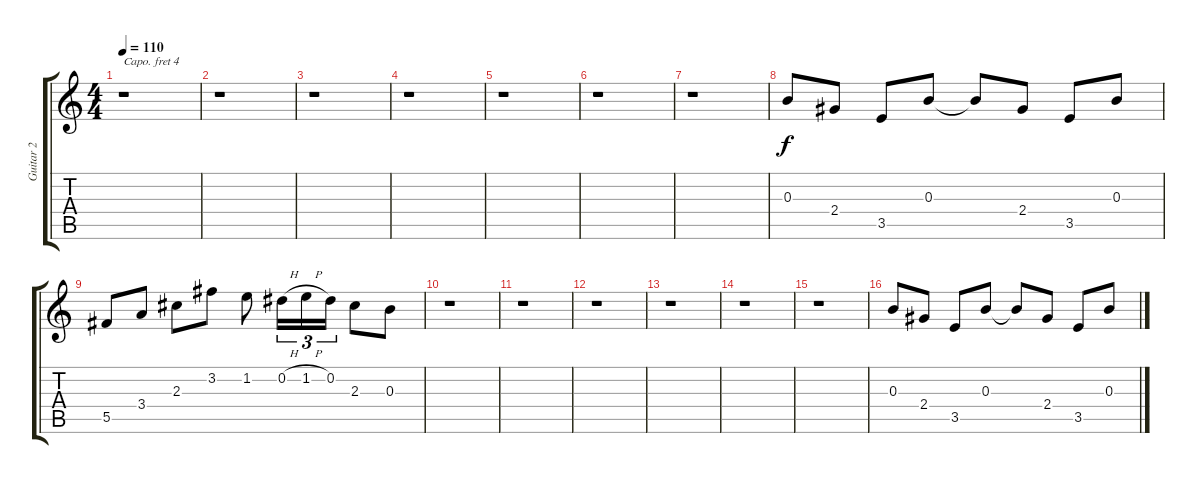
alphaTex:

\track ("Guitar 2" "Guitar 2") {instrument acousticguitarsteel}
\staff {score tabs}
\capo 4
\tuning (E4 B3 G3 D3 A2 E2) {hide}
\ts (4 4)
\tempo 110
\clef g2
\ks c
r.1{dy f} |
r.1 |
r.1 |
r.1 |
r.1 |
r.1 |
r.1 |
0.3.8 2.4.8 3.5.8 0.3.8 0.3{t}.8 2.4.8 3.5.8 0.3.8 |
5.5.8 3.4.8 2.3.8 3.2.8 1.2.8 0.2{h}.16{tu (3 2)} 1.2{h}.16{tu (3 2)} 0.2.16{tu (3 2)} 2.3.8 0.3.8 |
r.1 |
r.1 |
r.1 |
r.1 |
r.1 |
r.1 |
0.3.8 2.4.8 3.5.8 0.3.8 0.3{t}.8 2.4.8 3.5.8 0.3.8
